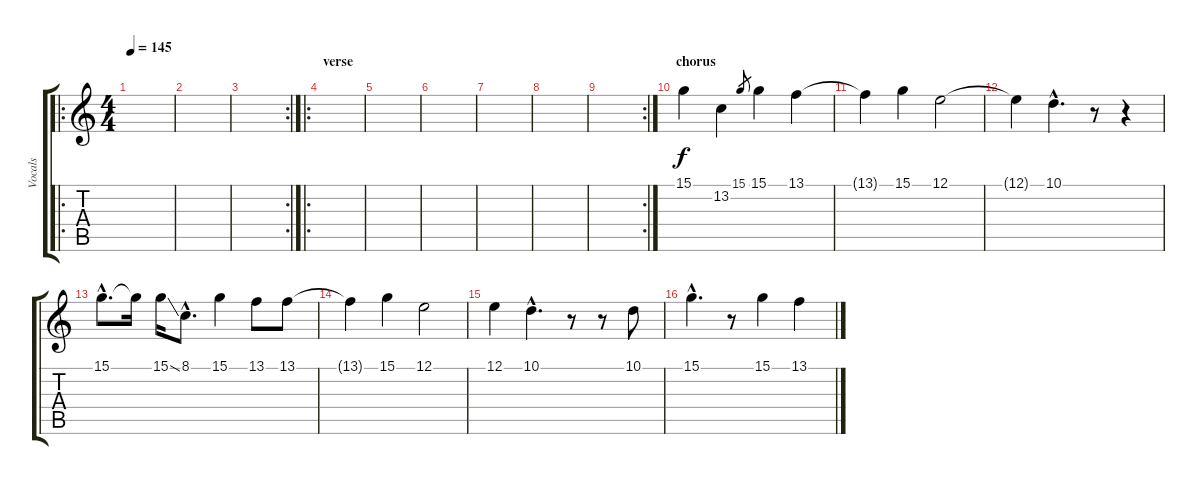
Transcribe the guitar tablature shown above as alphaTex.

\track ("Vocals" "Vocals") {instrument cello}
\staff {score tabs}
\tuning (E4 B3 G3 D3 A2 D2) {hide}
\ro
\ts (4 4)
\tempo 145
\clef g2
\ks c
|
|
\rc 2
|
\ro
\section ("" "verse")
|
|
|
|
|
\rc 2
|
\section ("" "chorus")
15.1.4 13.2.4 15.1.8{gr} 15.1.4 13.1.4 |
13.1{t}.4 15.1.4 12.1.2 |
12.1{t}.4 10.1{hac}.4{d} r.8 r.4 |
15.1{hac}.8{d} 15.1{t}.16 15.1{ss}.16 8.1{hac}.8{d} 15.1.4 13.1.8 13.1.8 |
13.1{t}.4 15.1.4 12.1.2 |
12.1.4 10.1{hac}.4{d} r.8 r.8 10.1.8 |
15.1{hac}.4{d} r.8 15.1.4 13.1.4
